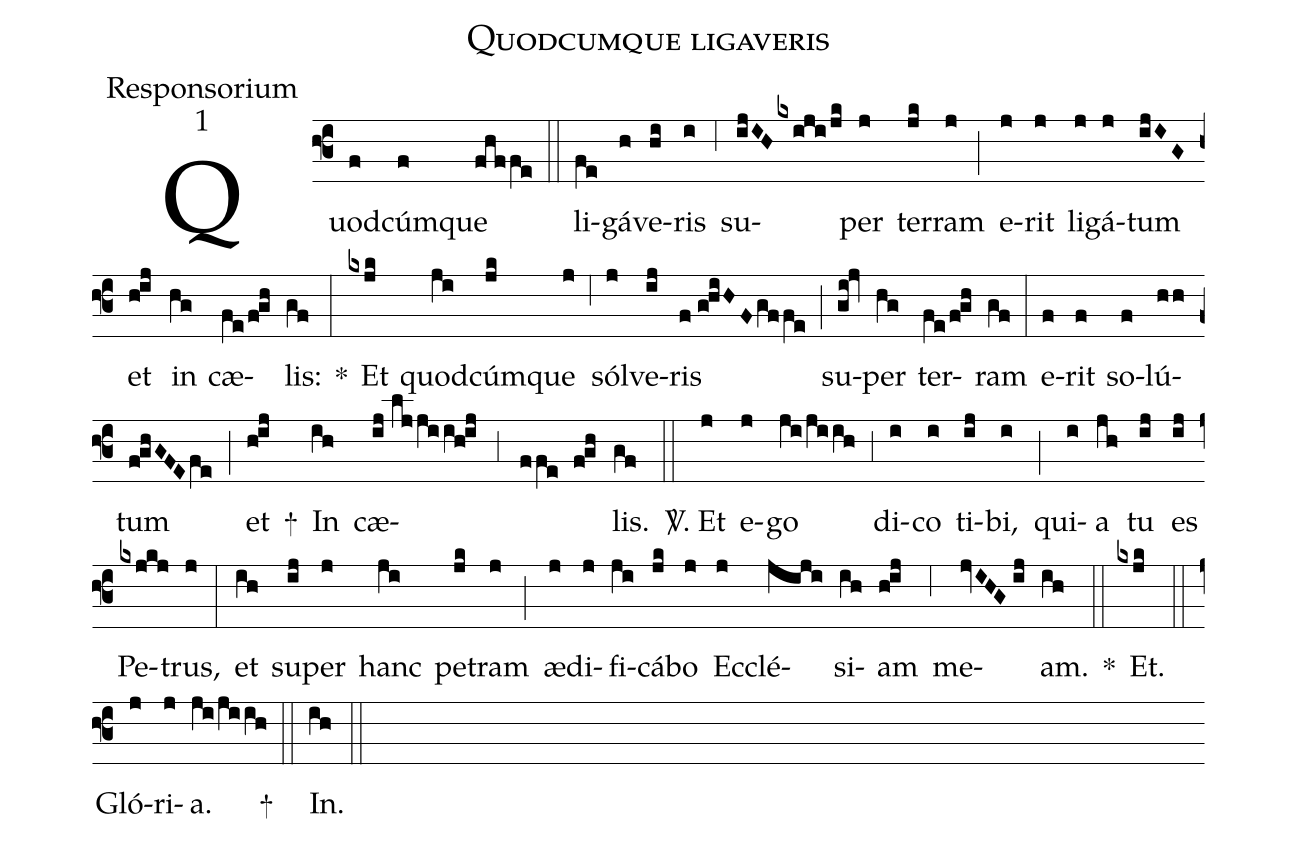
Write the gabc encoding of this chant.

name:Quodcumque ligaveris;
office-part:Responsorium;
mode:1;
%%
(f3) Quod(f)cúm(f)que(fhffe) (::)
li(fe)gá(h)ve(hi)ris(i) (,6) su(ijIH/kxiji/jk)per(j) ter(jk)ram(j) (;) e(j)rit(j) li(j)gá(j)tum(ijIG) et(h!ij) in(hg) cæ(fe/f!gh)lis:(gf) *(:) Et(kxjk) quod(ji)cúm(jk)que(j) (,6) sól(j)ve(ij)ris(f//g!hiHF/gffe) (;) su(gi!jv)per(hg) ter(fe/f!gh)ram(gf) (:)
e(f)rit(f) so(f)lú(hh)tum(f!ghGFE/fe) (;) et(h!ij) +() In(ih) cæ(ij//ljjiih!ij;3ffe f!gh)lis.(gf) (::)

<sp>V/</sp>. Et(j) e(j)go(ji/jiih) (,3) di(i)co(i) ti(ij)bi,(i) (;) qui(i)a(jh) tu(ij) es(ij) Pe(kxjkj)trus,(j) (:)
et(ih) su(ij)per(j) hanc(ji) pe(jk)tram(j) (;) æ(j)di(j)fi(ji)cá(jk)bo(j) Ec(j)clé(jiji)si(ih)am(h!ij) (,6) me(jvIHG//ij)am.(ih) *(::) Et.(kxjk) (::)

Gló(j)ri(j)a.(ji/jiih) +(::) In.(ih) (::)
